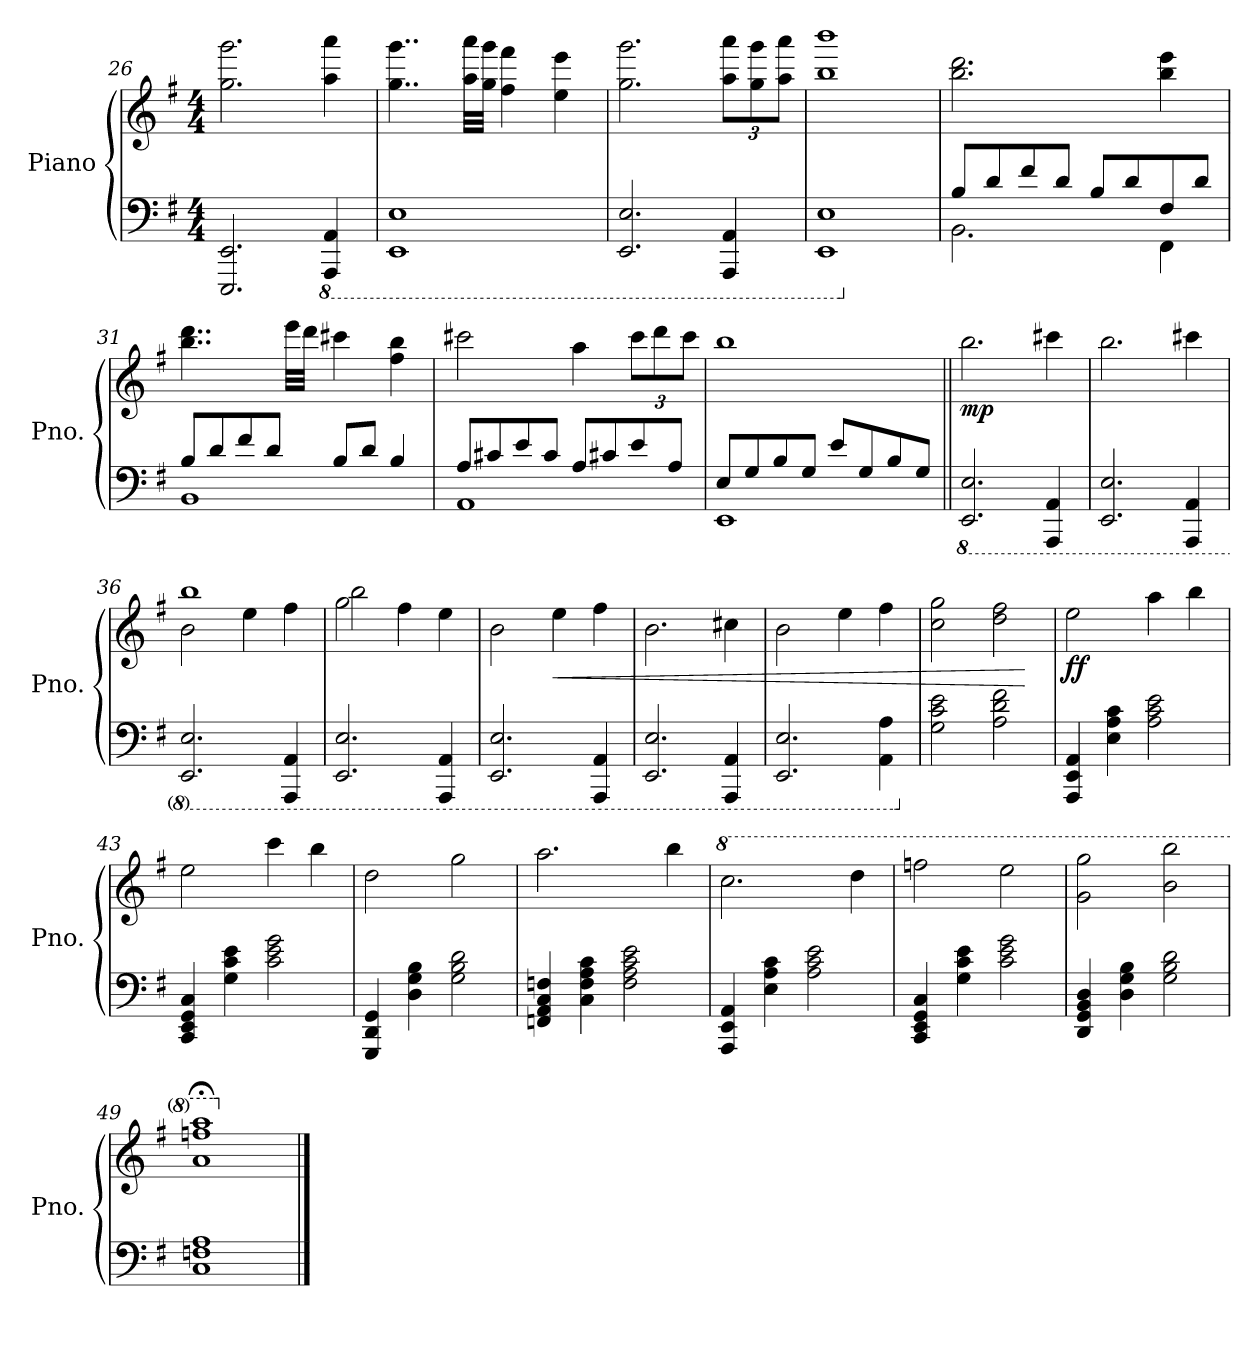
**kern	**kern	**dynam
*part1	*part1	*part1
*staff2	*staff1	*staff1/2
*I"Piano	*	*
*I'Pno.	*	*
!!LO:LB:g=z
*clefF4	*clefG2	*
*k[f#]	*k[f#]	*
*M4/4	*M4/4	*
=26	=26	=26
2.EEE/ 2.EE/	2.gg\ 2.ggg\	.
*8ba	*	*
4AAAA/ 4AAA/	4aa\ 4aaa\	.
=27	=27	=27
1EEE 1EE	4..gg\ 4..ggg\	.
.	32aa\ 32aaa\LLL	.
.	32gg\ 32ggg\JJJ	.
.	4ff#\ 4fff#\	.
.	4ee\ 4eee\	.
=28	=28	=28
2.EEE/ 2.EE/	2.gg\ 2.ggg\	.
*	*Xbrackettup	*
4AAAA/ 4AAA/	12aa\ 12aaa\L	.
.	12gg\ 12ggg\	.
.	12aa\ 12aaa\J	.
=29	=29	=29
1EEE 1EE	1bb 1bbb	.
!!LO:PB:g=z
=30	=30	=30
*X8ba	*	*
*^	*	*
8B/L	2.BB\	2.bb\ 2.ddd\	.
8d/	.	.	.
8f#/	.	.	.
8d/J	.	.	.
8B/L	.	.	.
8d/	.	.	.
8F#/	4FF#\	4bb\ 4eee\	.
8d/J	.	.	.
=31	=31	=31	=31
8B/L	1BB	4..bb\ 4..ddd\	.
8d/	.	.	.
8f#/	.	.	.
8d/J	.	.	.
.	.	32eee\LLL	.
.	.	32ddd\JJJ	.
8B/L	.	4ccc#X\	.
8d/J	.	.	.
4B/	.	4ff#\ 4bb\	.
=32	=32	=32	=32
8A/L	1AA	2ccc#X\	.
8c#X/	.	.	.
8e/	.	.	.
8c#/J	.	.	.
8A/L	.	4aa\	.
8c#X/	.	.	.
8e/	.	12ccc#\L	.
.	.	12ddd\	.
8A/J	.	.	.
.	.	12ccc#\J	.
=33	=33	=33	=33
8E/L	1EE	1bb	.
8G/	.	.	.
8B/	.	.	.
8G/J	.	.	.
8e/L	.	.	.
8G/	.	.	.
8B/	.	.	.
8G/J	.	.	.
*v	*v	*	*
!!LO:LB:g=z
=34||	=34||	=34||
*8ba	*	*
!	!	!LO:DY:b
2.EEE/ 2.EE/	2.bb\	mp
4AAAA/ 4AAA/	4ccc#X\	.
=35	=35	=35
2.EEE/ 2.EE/	2.bb\	.
4AAAA/ 4AAA/	4ccc#X\	.
=36	=36	=36
*	*^	*
2.EEE/ 2.EE/	1bb	2b\	.
.	.	4ee\	.
4AAAA/ 4AAA/	.	4ff#\	.
=37	=37	=37	=37
2.EEE/ 2.EE/	2gg\	2bb\	.
.	4ff#\	2ryy	.
4AAAA/ 4AAA/	4ee\	.	.
*	*v	*v	*
=38	=38	=38
2.EEE/ 2.EE/	2b\	.
!	!	!LO:HP:b
.	4ee\	<
4AAAA/ 4AAA/	4ff#\	.
=39	=39	=39
2.EEE/ 2.EE/	2.b\	.
4AAAA/ 4AAA/	4cc#X\	.
=40	=40	=40
2.EEE/ 2.EE/	2b\	.
.	4ee\	.
4AAA\ 4AA\	4ff#\	.
=41	=41	=41
*X8ba	*	*
2G\ 2c\ 2e\	2cc\ 2gg\	.
2A\ 2d\ 2f#\	2dd\ 2ff#\	.
.	.	[
!!LO:LB:g=z
=42	=42	=42
!	!	!LO:DY:b
4AAA/ 4EE/ 4AA/	2ee\	ff
4E\ 4A\ 4c\	.	.
2A\ 2c\ 2e\	4aa\	.
.	4bb\	.
=43	=43	=43
4CC/ 4EE/ 4GG/ 4C/	2ee\	.
4G\ 4c\ 4e\	.	.
2c\ 2e\ 2g\	4ccc\	.
.	4bb\	.
=44	=44	=44
4GGG/ 4DD/ 4GG/	2dd\	.
4D\ 4G\ 4B\	.	.
2G\ 2B\ 2d\	2gg\	.
=45	=45	=45
4FFn/ 4AA/ 4C/ 4Fn/	2.aa\	.
4C\ 4F\ 4A\ 4c\	.	.
2F\ 2A\ 2c\ 2e\	.	.
.	4bb\	.
=46	=46	=46
*	*8va	*
4AAA/ 4EE/ 4AA/	2.ccc\	.
4E\ 4A\ 4c\	.	.
2A\ 2c\ 2e\	.	.
.	4ddd\	.
=47	=47	=47
4CC/ 4EE/ 4GG/ 4C/	2fffn\	.
4G\ 4c\ 4e\	.	.
2c\ 2e\ 2g\	2eee\	.
=48	=48	=48
4DD/ 4GG/ 4BB/ 4D/	2gg\ 2ggg\	.
4D\ 4G\ 4B\	.	.
2G\ 2B\ 2d\	2bb\ 2bbb\	.
=49	=49	=49
1C 1Fn 1A	1aa;< 1fffn;< 1aaa;<	.
*	*X8va	*
==	==	==
*-	*-	*-
